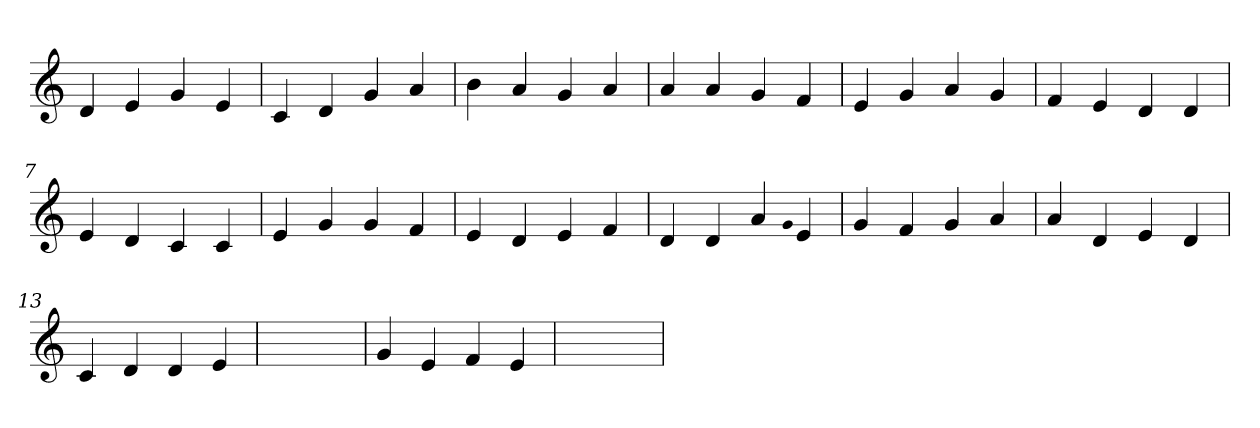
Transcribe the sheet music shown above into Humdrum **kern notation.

**kern
*part1
*staff1
*clefG2
=1
4d
4e
4g
4e
=2
4c
4d
4g
4a
=3
4b
4a
4g
4a
=4
4a
4a
4g
4f
=5
4e
4g
4a
4g
=6
4f
4e
4d
4d
=7
4e
4d
4c
4c
=8
4e
4g
4g
4f
=9
4e
4d
4e
4f
=10
4d
4d
4a
qqg
4e
=11
4g
4f
4g
4a
=12
4a
4d
4e
4d
=13
4c
4d
4d
4e
=14
1ryy
=14
4g
4e
4f
4e
=15
1ryy
=
*-
